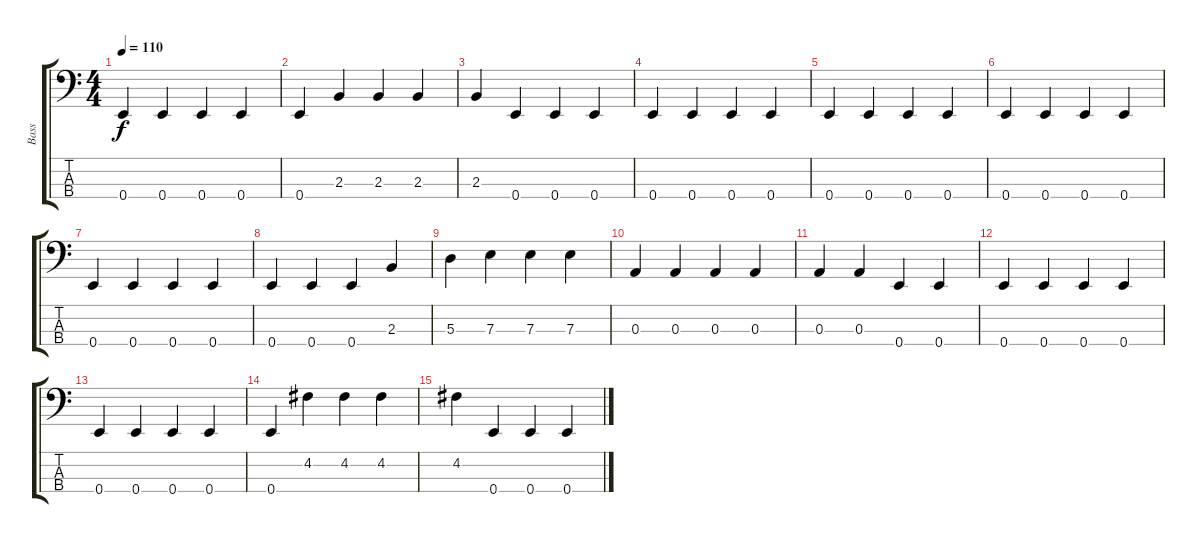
\track ("Bass" "Bass") {instrument electricbassfinger}
\staff {score tabs}
\tuning (G2 D2 A1 E1) {hide}
\ts (4 4)
\tempo 110
\clef f4
\ks c
0.4.4{dy f} 0.4.4 0.4.4 0.4.4 |
0.4.4 2.3.4 2.3.4 2.3.4 |
2.3.4 0.4.4 0.4.4 0.4.4 |
0.4.4 0.4.4 0.4.4 0.4.4 |
0.4.4 0.4.4 0.4.4 0.4.4 |
0.4.4 0.4.4 0.4.4 0.4.4 |
0.4.4 0.4.4 0.4.4 0.4.4 |
0.4.4 0.4.4 0.4.4 2.3.4 |
5.3.4 7.3.4 7.3.4 7.3.4 |
0.3.4 0.3.4 0.3.4 0.3.4 |
0.3.4 0.3.4 0.4.4 0.4.4 |
0.4.4 0.4.4 0.4.4 0.4.4 |
0.4.4 0.4.4 0.4.4 0.4.4 |
0.4.4 4.2.4 4.2.4 4.2.4 |
4.2.4 0.4.4 0.4.4 0.4.4
